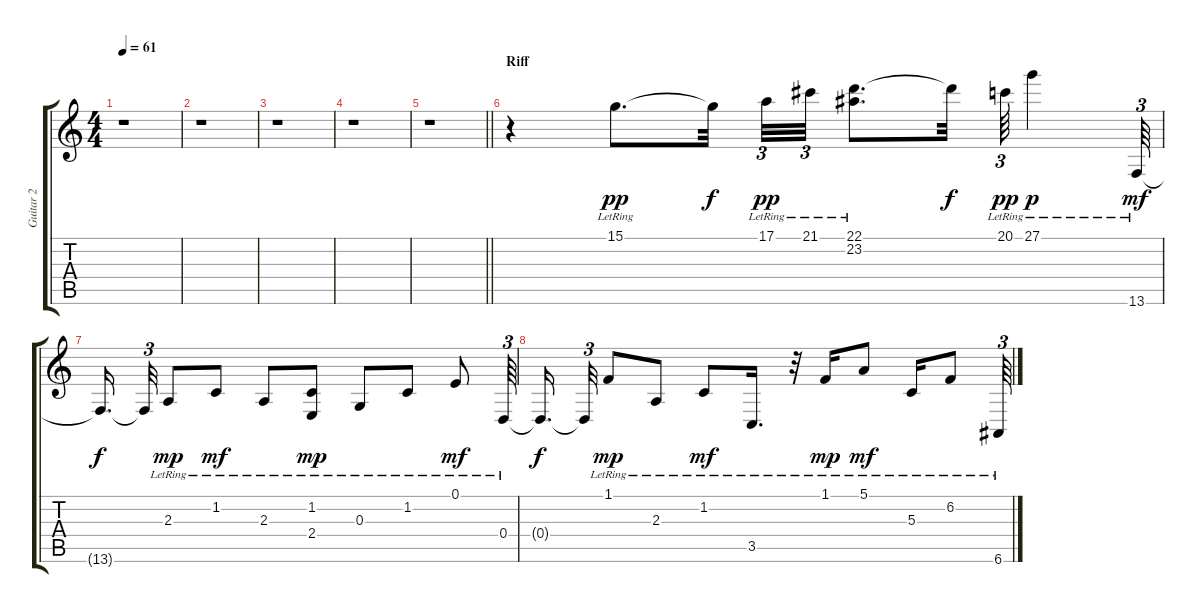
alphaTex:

\track ("Guitar 2" "Guitar 2") {instrument telephonering}
\staff {score tabs}
\tuning (E4 B3 G3 D3 A2 E2) {hide}
\ts (4 4)
\tempo 61
\clef g2
\ks c
r.1{dy p} |
r.1 |
r.1 |
r.1 |
\barLineRight lightlight
r.1 |
\section ("" "Riff")
r.4 15.1{lr}.8{d dy pp balance 6} 15.1{t}.32{dy f beam splitsecondary} 17.1{lr}.32{tu (3 2) dy pp} 21.1{lr}.32{tu (3 2) balance 11} (22.1{lr} 23.2{lr}).8{d} 22.1{t}.32{dy f} 20.1{lr}.64{tu (3 2) dy pp} 27.1{lr}.4{dy p balance 13} 13.6{lr}.64{tu (3 2) dy mf balance 4 instrument acousticguitarsteel} |
13.6{t}.16{d dy f beam splitsecondary} 13.6{t}.32{tu (3 2)} 2.3{lr}.8{dy mp} 1.2{lr}.8{dy mf} 2.3{lr}.8 (1.2{lr} 2.4{lr}).8{dy mp} 0.3{lr}.8 1.2{lr}.8 0.1{lr}.8{dy mf} 0.4{lr}.64{tu (3 2)} |
0.4{t}.16{d dy f beam splitsecondary} 0.4{t}.32{tu (3 2)} 1.1{lr}.8{dy mp} 2.3{lr}.8 1.2{lr}.8{dy mf} 3.5{lr}.16{d} r.32 1.1{lr}.16{dy mp} 5.1{lr}.8{dy mf} 5.3{lr}.16 6.2{lr}.8 6.6{lr}.64{tu (3 2)}
